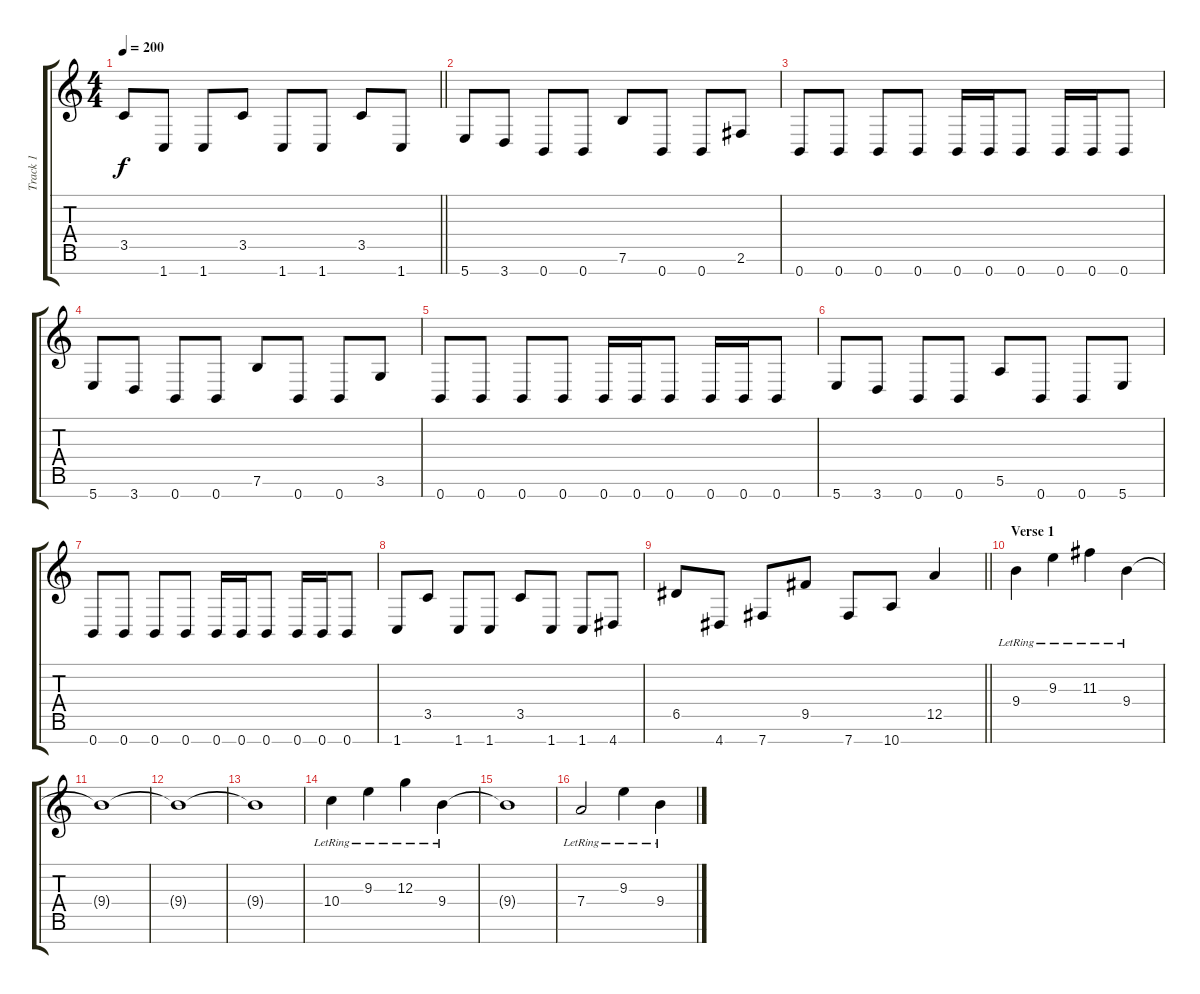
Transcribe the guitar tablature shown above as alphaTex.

\track ("Track 1" "Track 1") {instrument distortionguitar}
\staff {score tabs}
\tuning (E4 B3 G3 D3 A2 E2 B1) {hide}
\ts (4 4)
\tempo 200
\clef g2
\barLineRight lightlight
\ks c
3.5.8{dy f} 1.7.8 1.7.8 3.5.8 1.7.8 1.7.8 3.5.8 1.7.8 |
5.7.8 3.7.8 0.7.8 0.7.8 7.6.8 0.7.8 0.7.8 2.6.8 |
0.7.8 0.7.8 0.7.8 0.7.8 0.7.16 0.7.16 0.7.8 0.7.16 0.7.16 0.7.8 |
5.7.8 3.7.8 0.7.8 0.7.8 7.6.8 0.7.8 0.7.8 3.6.8 |
0.7.8 0.7.8 0.7.8 0.7.8 0.7.16 0.7.16 0.7.8 0.7.16 0.7.16 0.7.8 |
5.7.8 3.7.8 0.7.8 0.7.8 5.6.8 0.7.8 0.7.8 5.7.8 |
0.7.8 0.7.8 0.7.8 0.7.8 0.7.16 0.7.16 0.7.8 0.7.16 0.7.16 0.7.8 |
1.7.8 3.5.8 1.7.8 1.7.8 3.5.8 1.7.8 1.7.8 4.7.8 |
\barLineRight lightlight
6.5.8 4.7.8 7.7.8 9.5.8 7.7.8 10.7.8 12.5.4 |
\section ("" "Verse 1")
9.4{lr}.4{instrument acousticguitarsteel} 9.3{lr}.4 11.3{lr}.4 9.4{lr}.4 |
9.4{t}.1 |
9.4{t}.1 |
9.4{t}.1 |
10.4{lr}.4 9.3{lr}.4 12.3{lr}.4 9.4{lr}.4 |
9.4{t}.1 |
7.4{lr}.2 9.3{lr}.4 9.4{lr}.4
